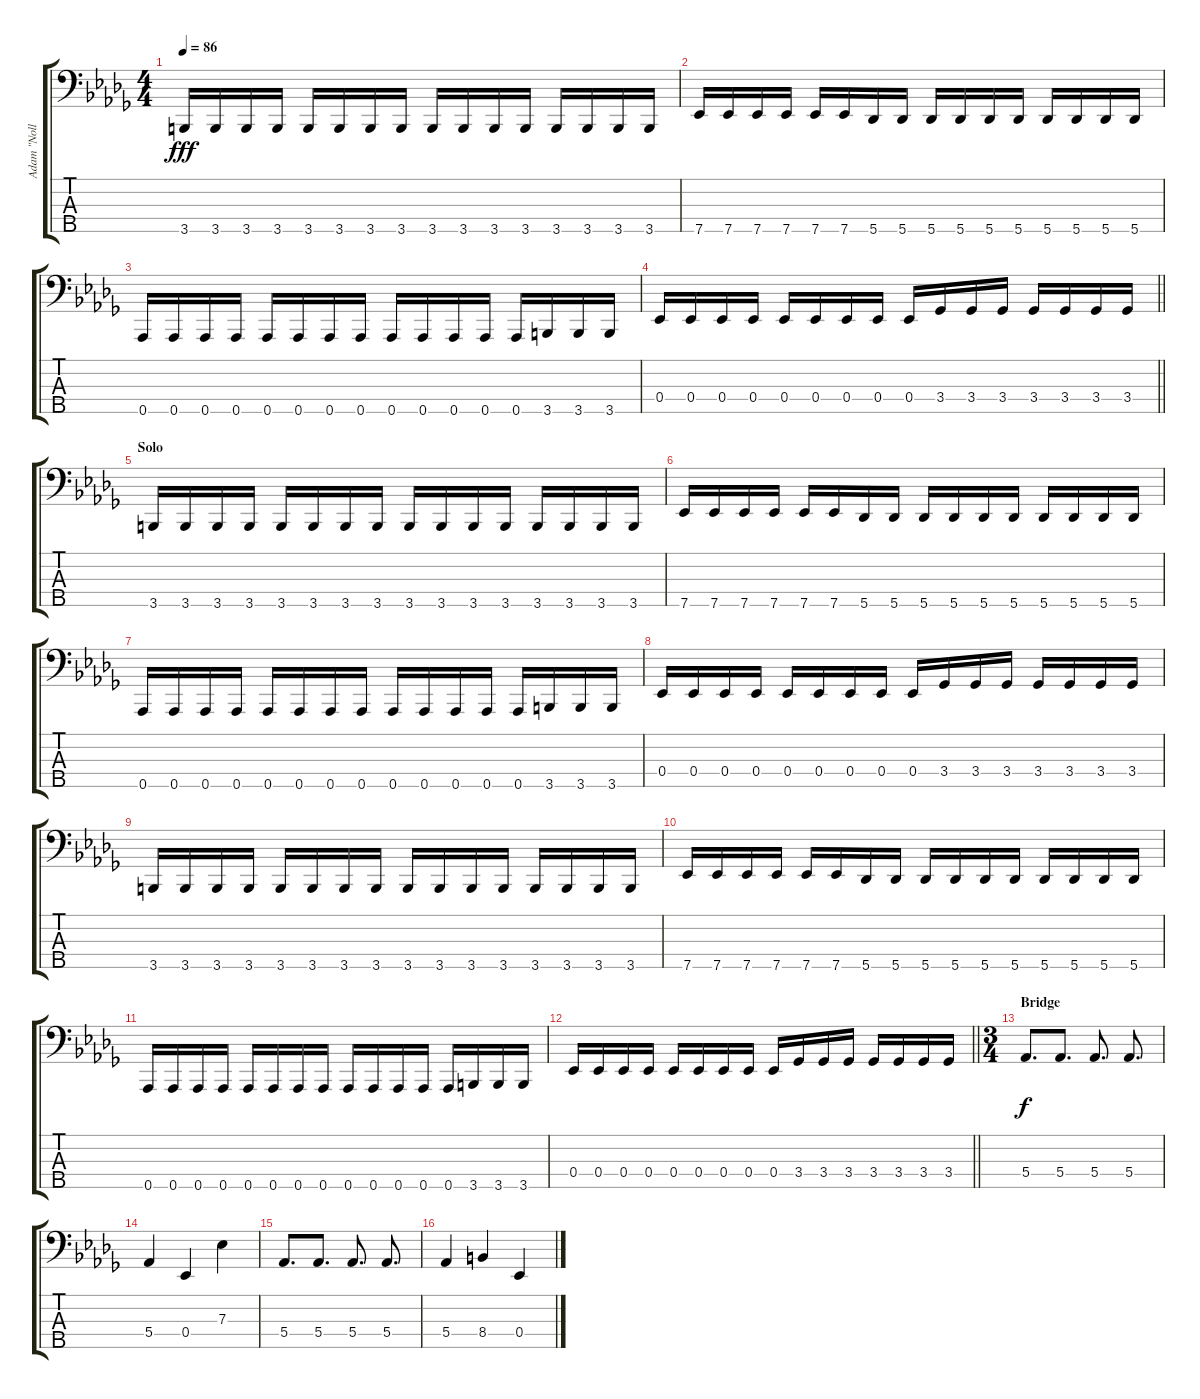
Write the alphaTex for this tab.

\track ("Adam \"Nolly\" Getgood - Bass" "Adam \"Noll") {instrument electricbassfinger}
\staff {score tabs}
\tuning (Gb2 Db2 Ab1 Eb1 Ab0) {hide}
\ts (4 4)
\tempo 86
\clef f4
\ks bbminor
3.5.16{dy fff} 3.5.16 3.5.16 3.5.16 3.5.16 3.5.16 3.5.16 3.5.16 3.5.16 3.5.16 3.5.16 3.5.16 3.5.16 3.5.16 3.5.16 3.5.16 |
7.5.16 7.5.16 7.5.16 7.5.16 7.5.16 7.5.16 5.5.16 5.5.16 5.5.16 5.5.16 5.5.16 5.5.16 5.5.16 5.5.16 5.5.16 5.5.16 |
0.5.16 0.5.16 0.5.16 0.5.16 0.5.16 0.5.16 0.5.16 0.5.16 0.5.16 0.5.16 0.5.16 0.5.16 0.5.16 3.5.16 3.5.16 3.5.16 |
\barLineRight lightlight
0.4.16 0.4.16 0.4.16 0.4.16 0.4.16 0.4.16 0.4.16 0.4.16 0.4.16 3.4.16 3.4.16 3.4.16 3.4.16 3.4.16 3.4.16 3.4.16 |
\section ("" "Solo")
3.5.16 3.5.16 3.5.16 3.5.16 3.5.16 3.5.16 3.5.16 3.5.16 3.5.16 3.5.16 3.5.16 3.5.16 3.5.16 3.5.16 3.5.16 3.5.16 |
7.5.16 7.5.16 7.5.16 7.5.16 7.5.16 7.5.16 5.5.16 5.5.16 5.5.16 5.5.16 5.5.16 5.5.16 5.5.16 5.5.16 5.5.16 5.5.16 |
0.5.16 0.5.16 0.5.16 0.5.16 0.5.16 0.5.16 0.5.16 0.5.16 0.5.16 0.5.16 0.5.16 0.5.16 0.5.16 3.5.16 3.5.16 3.5.16 |
0.4.16 0.4.16 0.4.16 0.4.16 0.4.16 0.4.16 0.4.16 0.4.16 0.4.16 3.4.16 3.4.16 3.4.16 3.4.16 3.4.16 3.4.16 3.4.16 |
3.5.16 3.5.16 3.5.16 3.5.16 3.5.16 3.5.16 3.5.16 3.5.16 3.5.16 3.5.16 3.5.16 3.5.16 3.5.16 3.5.16 3.5.16 3.5.16 |
7.5.16 7.5.16 7.5.16 7.5.16 7.5.16 7.5.16 5.5.16 5.5.16 5.5.16 5.5.16 5.5.16 5.5.16 5.5.16 5.5.16 5.5.16 5.5.16 |
0.5.16 0.5.16 0.5.16 0.5.16 0.5.16 0.5.16 0.5.16 0.5.16 0.5.16 0.5.16 0.5.16 0.5.16 0.5.16 3.5.16 3.5.16 3.5.16 |
\barLineRight lightlight
0.4.16 0.4.16 0.4.16 0.4.16 0.4.16 0.4.16 0.4.16 0.4.16 0.4.16 3.4.16 3.4.16 3.4.16 3.4.16 3.4.16 3.4.16 3.4.16 |
\ts (3 4)
\section ("" "Bridge")
5.4.8{d dy f} 5.4.8{d} 5.4.8{d} 5.4.8{d} |
5.4.4 0.4.4 7.3.4 |
5.4.8{d} 5.4.8{d} 5.4.8{d} 5.4.8{d} |
5.4.4 8.4.4 0.4.4
